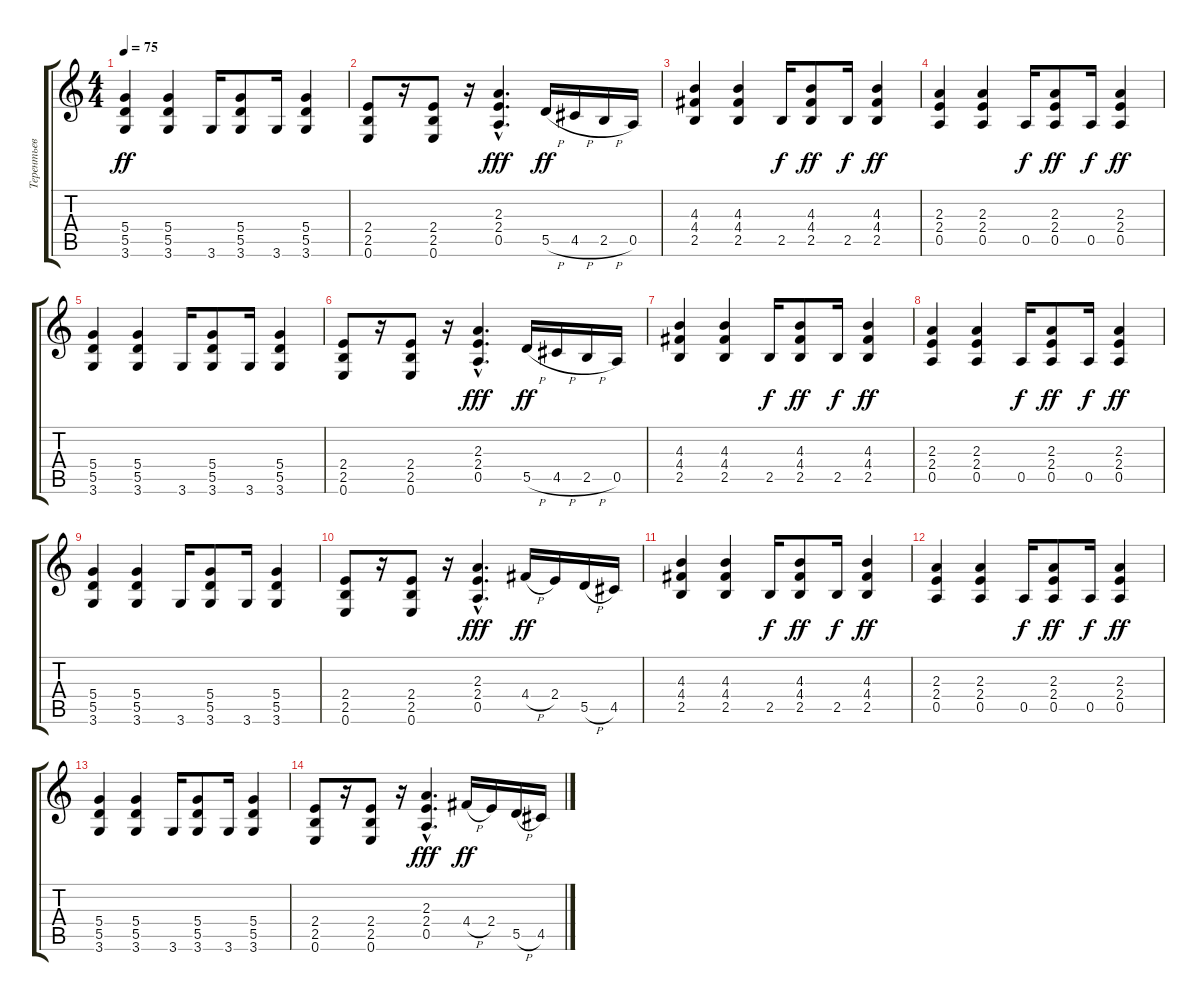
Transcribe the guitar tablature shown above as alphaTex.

\track ("Терентьев" "Терентьев") {instrument acousticguitarsteel}
\staff {score tabs}
\tuning (E4 B3 G3 D3 A2 E2) {hide}
\ts (4 4)
\tempo 75
\clef g2
\ks c
(5.4 5.5 3.6).4{dy ff} (5.4 5.5 3.6).4 3.6.16 (5.4 5.5 3.6).8 3.6.16 (5.4 5.5 3.6).4 |
(2.4 2.5 0.6).8 r.16 (2.4 2.5 0.6).8 r.16 (2.3{hac} 2.4{hac} 0.5{hac}).4{d dy fff} 5.5{h}.16{dy ff} 4.5{h}.16 2.5{h}.16 0.5.16 |
(4.3 4.4 2.5).4 (4.3 4.4 2.5).4 2.5.16{dy f} (4.3 4.4 2.5).8{dy ff} 2.5.16{dy f} (4.3 4.4 2.5).4{dy ff} |
(2.3 2.4 0.5).4 (2.3 2.4 0.5).4 0.5.16{dy f} (2.3 2.4 0.5).8{dy ff} 0.5.16{dy f} (2.3 2.4 0.5).4{dy ff} |
(5.4 5.5 3.6).4 (5.4 5.5 3.6).4 3.6.16 (5.4 5.5 3.6).8 3.6.16 (5.4 5.5 3.6).4 |
(2.4 2.5 0.6).8 r.16 (2.4 2.5 0.6).8 r.16 (2.3{hac} 2.4{hac} 0.5{hac}).4{d dy fff} 5.5{h}.16{dy ff} 4.5{h}.16 2.5{h}.16 0.5.16 |
(4.3 4.4 2.5).4{volume 14} (4.3 4.4 2.5).4 2.5.16{dy f} (4.3 4.4 2.5).8{dy ff} 2.5.16{dy f} (4.3 4.4 2.5).4{dy ff} |
(2.3 2.4 0.5).4{volume 13} (2.3 2.4 0.5).4 0.5.16{dy f} (2.3 2.4 0.5).8{dy ff} 0.5.16{dy f} (2.3 2.4 0.5).4{dy ff} |
(5.4 5.5 3.6).4{volume 11} (5.4 5.5 3.6).4 3.6.16 (5.4 5.5 3.6).8 3.6.16 (5.4 5.5 3.6).4 |
(2.4 2.5 0.6).8{volume 10} r.16 (2.4 2.5 0.6).8 r.16 (2.3{hac} 2.4{hac} 0.5{hac}).4{d dy fff} 4.4{h}.16{dy ff} 2.4.16 5.5{h}.16 4.5.16 |
(4.3 4.4 2.5).4{volume 8} (4.3 4.4 2.5).4 2.5.16{dy f} (4.3 4.4 2.5).8{dy ff} 2.5.16{dy f} (4.3 4.4 2.5).4{dy ff} |
(2.3 2.4 0.5).4{volume 6} (2.3 2.4 0.5).4 0.5.16{dy f} (2.3 2.4 0.5).8{dy ff} 0.5.16{dy f} (2.3 2.4 0.5).4{dy ff} |
(5.4 5.5 3.6).4{volume 2} (5.4 5.5 3.6).4 3.6.16 (5.4 5.5 3.6).8 3.6.16 (5.4 5.5 3.6).4 |
(2.4 2.5 0.6).8{volume 0} r.16 (2.4 2.5 0.6).8 r.16 (2.3{hac} 2.4{hac} 0.5{hac}).4{d dy fff} 4.4{h}.16{dy ff} 2.4.16 5.5{h}.16 4.5.16
